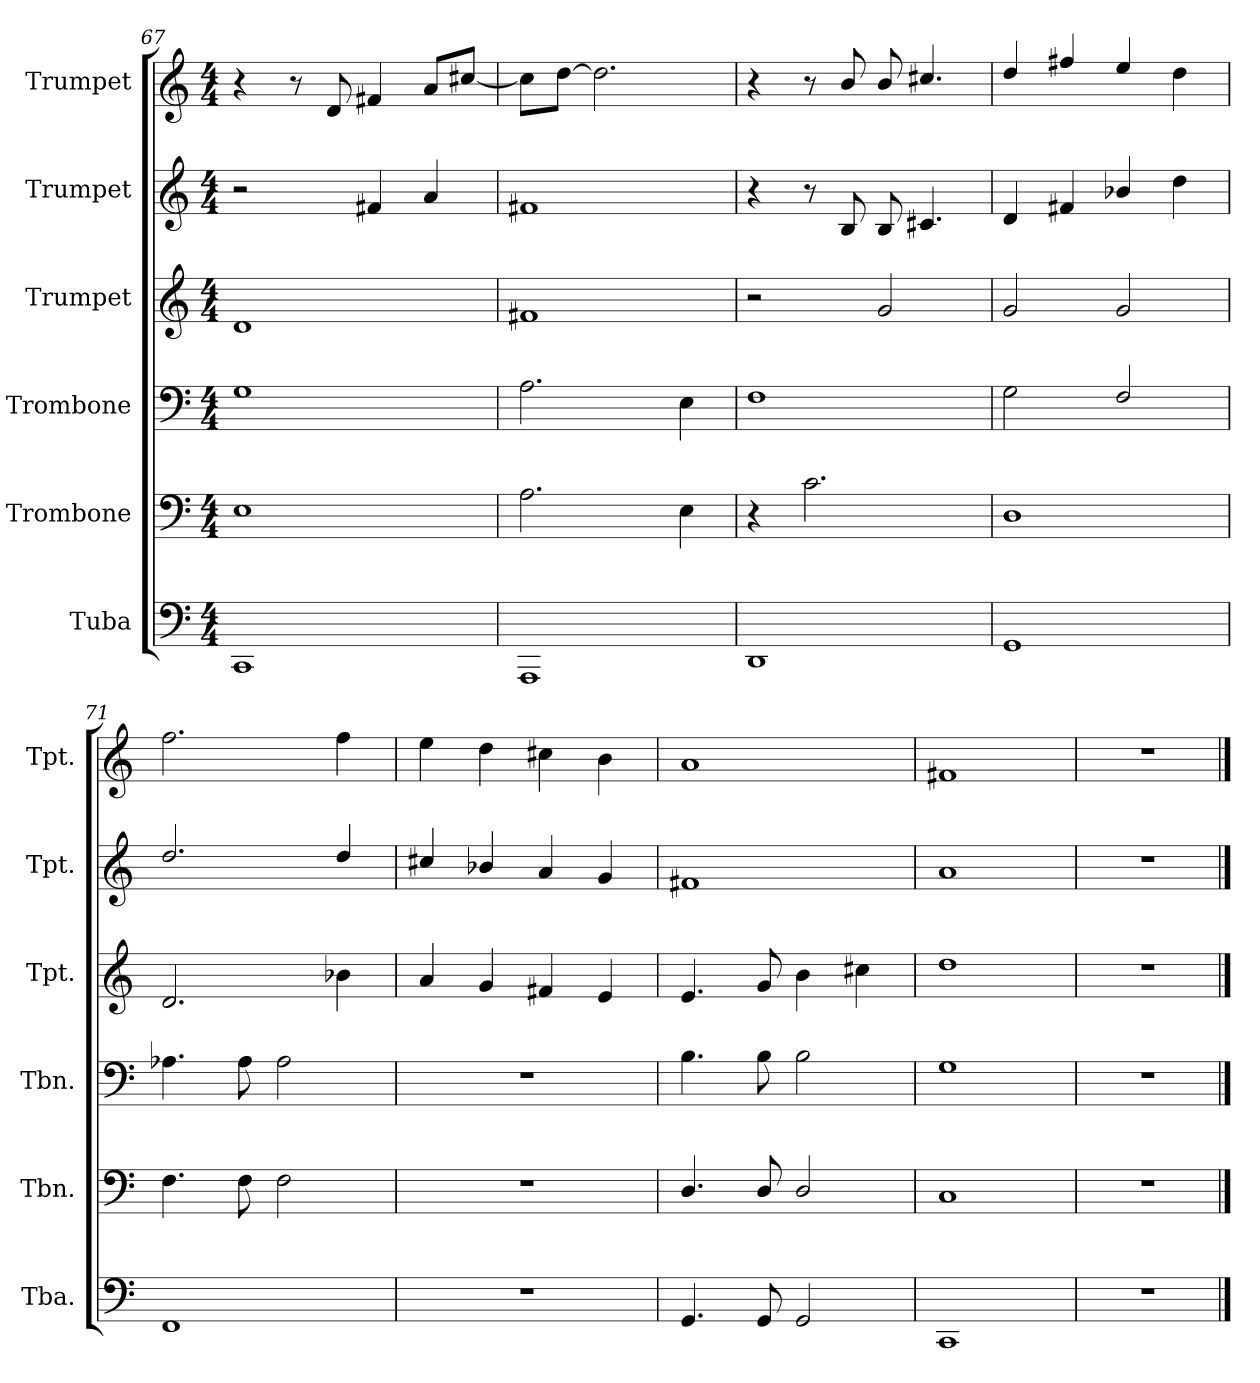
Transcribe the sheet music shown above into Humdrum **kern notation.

**kern	**kern	**kern	**kern	**kern	**kern
*part6	*part5	*part4	*part3	*part2	*part1
*staff6	*staff5	*staff4	*staff3	*staff2	*staff1
*I"Tuba	*I"Trombone	*I"Trombone	*I"Trumpet	*I"Trumpet	*I"Trumpet
*I'Tba.	*I'Tbn.	*I'Tbn.	*I'Tpt.	*I'Tpt.	*I'Tpt.
*clefF4	*clefF4	*clefF4	*clefG2	*clefG2	*clefG2
*	*	*	*ITrd1c2	*ITrd1c2	*ITrd1c2
*k[]	*k[]	*k[]	*k[b-e-]	*k[b-e-]	*k[b-e-]
*M4/4	*M4/4	*M4/4	*M4/4	*M4/4	*M4/4
=67	=67	=67	=67	=67	=67
1CC	1E	1G	1c	2r	4r
.	.	.	.	.	8r
.	.	.	.	.	8c/
.	.	.	.	4en/	4en/
.	.	.	.	4g/	8g/L
.	.	.	.	.	[8bn/J
=68	=68	=68	=68	=68	=68
1AAA	2.A\	2.A\	1en	1en	8b\L]
.	.	.	.	.	[8cc\J
.	.	.	.	.	2.cc\]
.	4E\	4E\	.	.	.
!!LO:LB:g=z
=69	=69	=69	=69	=69	=69
1DD	4r	1F	2r	4r	4r
.	2.c\	.	.	8r	8r
.	.	.	.	8A/	8a/
.	.	.	2f/	8A/	8a/
.	.	.	.	4.Bn/	4.bn/
=70	=70	=70	=70	=70	=70
1GG	1D	2G\	2f/	4c/	4cc/
.	.	.	.	4en/	4een/
.	.	2F/	2f/	4a-X/	4dd/
.	.	.	.	4cc\	4cc\
=71	=71	=71	=71	=71	=71
1FF	4.F\	4.A-X\	2.c/	2.cc/	2.ee-\
.	8F\	8A-\	.	.	.
.	2F\	2A-\	.	.	.
*	*	*	*	*	*MM100
.	.	.	4a-X\	4cc/	4ee-\
=72	=72	=72	=72	=72	=72
1r	1r	1r	4g/	4bn/	4dd\
.	.	.	4f/	4a-X/	4cc\
*	*	*	*	*	*MM80
.	.	.	4en/	4g/	4bn\
.	.	.	4d/	4f/	4a\
=73	=73	=73	=73	=73	=73
4.GG/	4.D/	4.B\	4.d/	1en	1g
8GG/	8D/	8B\	8f/	.	.
2GG/	2D/	2B\	4a\	.	.
.	.	.	4bn\	.	.
=74	=74	=74	=74	=74	=74
1CC	1C	1G	1cc	1g	1en
=75	=75	=75	=75	=75	=75
1r	1r	1r	1r	1r	1r
==	==	==	==	==	==
*-	*-	*-	*-	*-	*-
